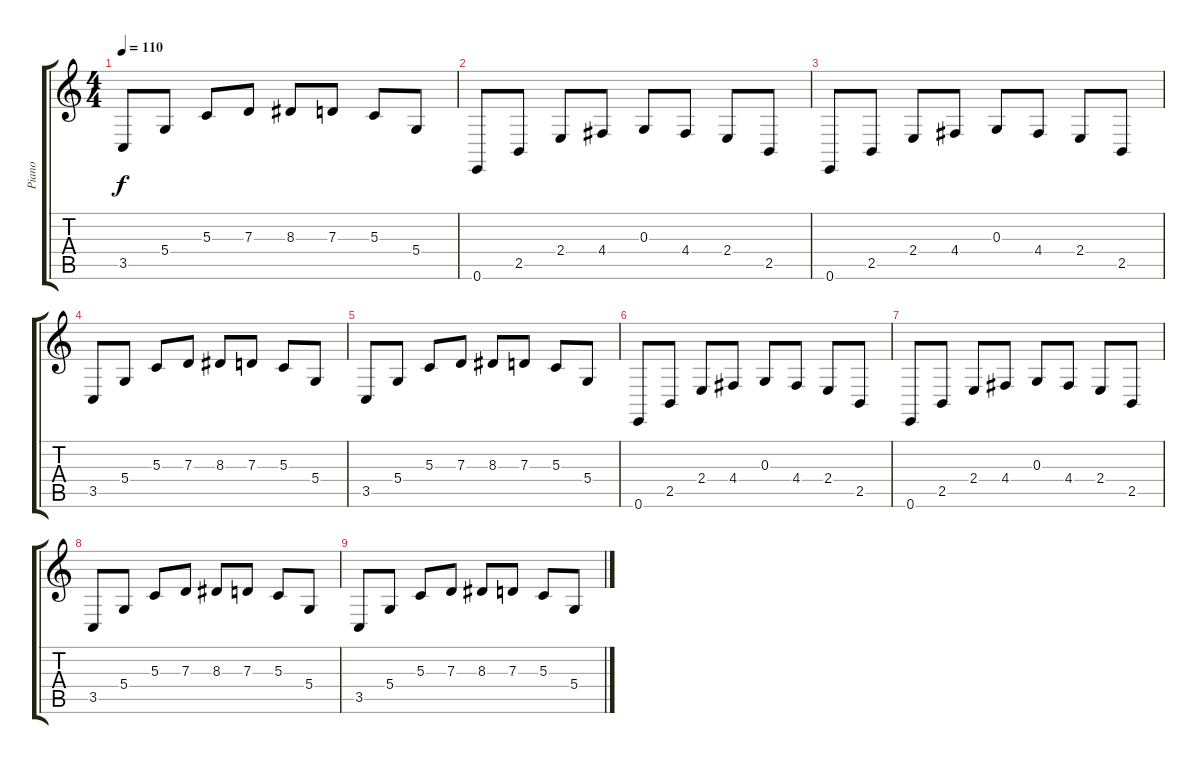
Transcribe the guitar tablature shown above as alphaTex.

\track ("Piano" "Piano") {instrument electricgrandpiano}
\staff {score tabs}
\tuning (E4 B3 G3 D3 A2 E2) {hide}
\ts (4 4)
\tempo 110
\clef g2
\ks c
3.5.8{dy f} 5.4.8 5.3.8 7.3.8 8.3.8 7.3.8 5.3.8 5.4.8 |
0.6.8 2.5.8 2.4.8 4.4.8 0.3.8 4.4.8 2.4.8 2.5.8 |
0.6.8 2.5.8 2.4.8 4.4.8 0.3.8 4.4.8 2.4.8 2.5.8 |
3.5.8 5.4.8 5.3.8 7.3.8 8.3.8 7.3.8 5.3.8 5.4.8 |
3.5.8 5.4.8 5.3.8 7.3.8 8.3.8 7.3.8 5.3.8 5.4.8 |
0.6.8 2.5.8 2.4.8 4.4.8 0.3.8 4.4.8 2.4.8 2.5.8 |
0.6.8 2.5.8 2.4.8 4.4.8 0.3.8 4.4.8 2.4.8 2.5.8 |
3.5.8 5.4.8 5.3.8 7.3.8 8.3.8 7.3.8 5.3.8 5.4.8 |
3.5.8 5.4.8 5.3.8 7.3.8 8.3.8 7.3.8 5.3.8 5.4.8
